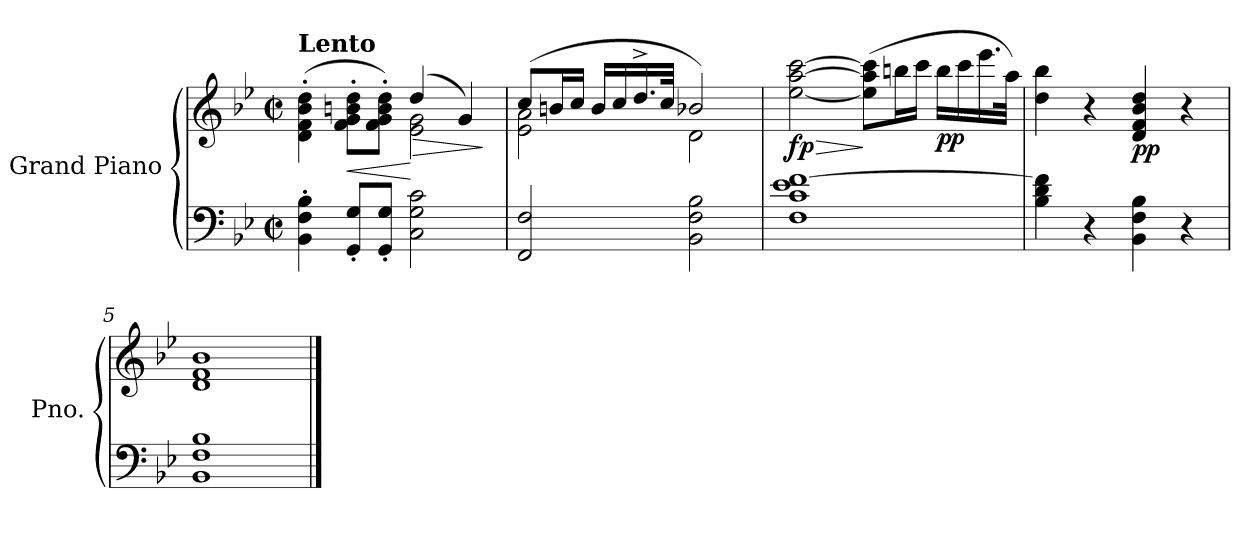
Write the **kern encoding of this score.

**kern	**kern	**dynam
*part1	*part1	*part1
*staff2	*staff1	*staff1/2
*I"Grand Piano	*	*
*I'Pno.	*	*
*clefF4	*clefG2	*
*k[b-e-]	*k[b-e-]	*
*M2/2	*M2/2	*
*met(c|)	*met(c|)	*
=1	=1	=1
*	*^	*
!	!LO:TX:a:B:t=Lento	!	!
4BB-\' 4F\' 4B-\'	(>4d\' 4f\' 4b-\' 4dd\'	2ryy	.
!	!	!	!LO:HP:b
8GG/' 8G/'L	8f\' 8g\' 8bn\' 8dd\'L	.	<
8GG/' 8G/'J	8f\' 8g\' 8b\' 8dd\'J)	.	.
!	!	!	!LO:HP:n=1:b
2C\ 2G\ 2c\	(>4dd/	2e-\ 2g\	[ >
.	4g/)	.	.
*	*v	*v	*
.	.	]
=2	=2	=2
*	*^	*
2FF/ 2F/	(>8cc/L	2e-\ 2a\	.
.	16bn/L	.	.
.	16cc/JJ	.	.
.	16b/LL	.	.
.	16cc/	.	.
.	16.dd^/	.	.
.	32cc/JJk	.	.
2BB-\ 2F\ 2B-\	2b-X/)	2d\	.
=3	=3	=3	=3
!	!	!	!LO:HP:b
!	!	!	!LO:DY:n=1:b
*	*v	*v	*
1F 1c 1e- [1f	[2ee-\ [2aa\ [2ccc\	> fp
.	(>8ee-\] 8aa\] 8ccc\]L	]
.	16bbn\L	.
.	16ccc\JJ	.
!	!	!LO:DY:n=2:b
.	16bb\LL	pp
.	16ccc\	.
.	16.eee-\	.
.	32aa\JJk)	.
=4	=4	=4
4B-\ 4d\ 4f\]	4dd\ 4bb-\	.
4r	4r	.
!	!	!LO:DY:b
4BB-\ 4F\ 4B-\	4d/ 4f/ 4b-/ 4dd/	pp
4r	4r	.
=5	=5	=5
1BB- 1F 1B-	1d 1f 1b-	.
==	==	==
*-	*-	*-
